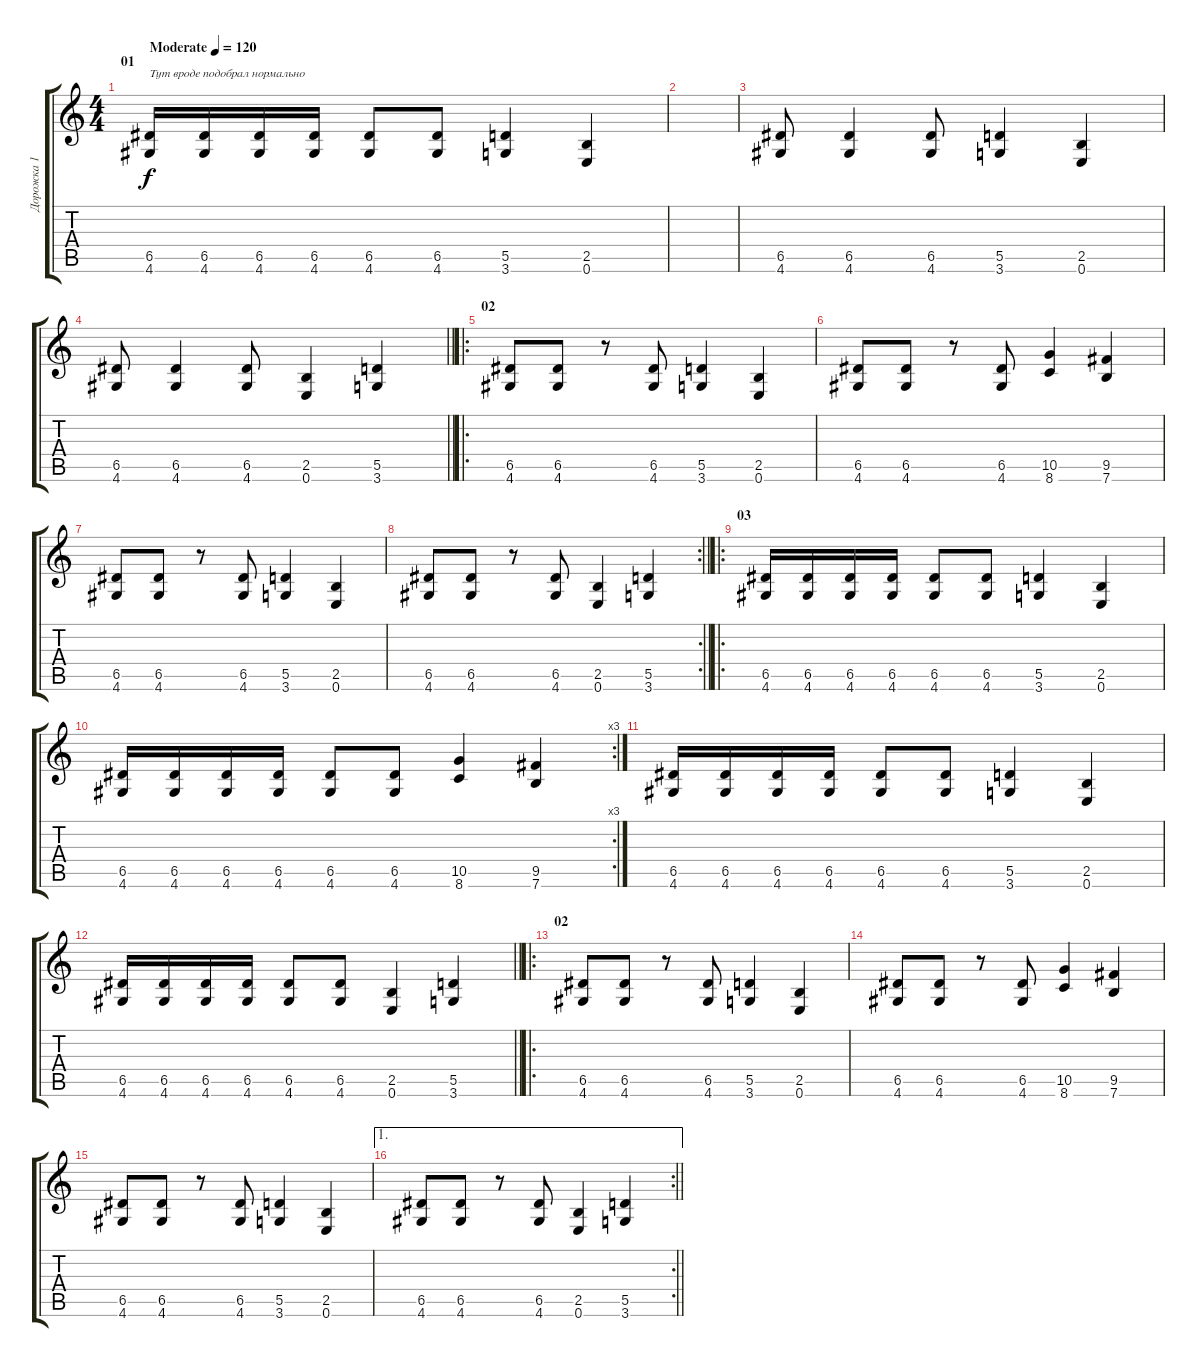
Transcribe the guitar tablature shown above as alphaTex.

\track ("Дорожка 1" "Дорожка 1") {instrument distortionguitar}
\staff {score tabs}
\tuning (E4 B3 G3 D3 A2 E2) {hide}
\ts (4 4)
\section ("" "01")
\tempo (120 "Moderate")
\clef g2
\ks c
(6.5 4.6).16{txt "Тут вроде подобрал нормально" dy f instrument distortionguitar} (6.5 4.6).16 (6.5 4.6).16 (6.5 4.6).16 (6.5 4.6).8 (6.5 4.6).8 (5.5 3.6).4 (2.5 0.6).4 |
|
(6.5 4.6).8 (6.5 4.6).4 (6.5 4.6).8 (5.5 3.6).4 (2.5 0.6).4 |
\barLineRight lightlight
(6.5 4.6).8 (6.5 4.6).4 (6.5 4.6).8 (2.5 0.6).4 (5.5 3.6).4 |
\ro
\section ("" "02")
(6.5 4.6).8 (6.5 4.6).8 r.8 (6.5 4.6).8 (5.5 3.6).4 (2.5 0.6).4 |
(6.5 4.6).8 (6.5 4.6).8 r.8 (6.5 4.6).8 (10.5 8.6).4 (9.5 7.6).4 |
(6.5 4.6).8 (6.5 4.6).8 r.8 (6.5 4.6).8 (5.5 3.6).4 (2.5 0.6).4 |
\rc 2
\barLineRight lightlight
(6.5 4.6).8 (6.5 4.6).8 r.8 (6.5 4.6).8 (2.5 0.6).4 (5.5 3.6).4 |
\ro
\section ("" "03")
(6.5 4.6).16 (6.5 4.6).16 (6.5 4.6).16 (6.5 4.6).16 (6.5 4.6).8 (6.5 4.6).8 (5.5 3.6).4 (2.5 0.6).4 |
\rc 3
(6.5 4.6).16 (6.5 4.6).16 (6.5 4.6).16 (6.5 4.6).16 (6.5 4.6).8 (6.5 4.6).8 (10.5 8.6).4 (9.5 7.6).4 |
(6.5 4.6).16 (6.5 4.6).16 (6.5 4.6).16 (6.5 4.6).16 (6.5 4.6).8 (6.5 4.6).8 (5.5 3.6).4 (2.5 0.6).4 |
\barLineRight lightlight
(6.5 4.6).16 (6.5 4.6).16 (6.5 4.6).16 (6.5 4.6).16 (6.5 4.6).8 (6.5 4.6).8 (2.5 0.6).4 (5.5 3.6).4 |
\ro
\section ("" "02")
(6.5 4.6).8 (6.5 4.6).8 r.8 (6.5 4.6).8 (5.5 3.6).4 (2.5 0.6).4 |
(6.5 4.6).8 (6.5 4.6).8 r.8 (6.5 4.6).8 (10.5 8.6).4 (9.5 7.6).4 |
(6.5 4.6).8 (6.5 4.6).8 r.8 (6.5 4.6).8 (5.5 3.6).4 (2.5 0.6).4 |
\ae 1
\rc 2
\barLineRight lightlight
(6.5 4.6).8 (6.5 4.6).8 r.8 (6.5 4.6).8 (2.5 0.6).4 (5.5 3.6).4
